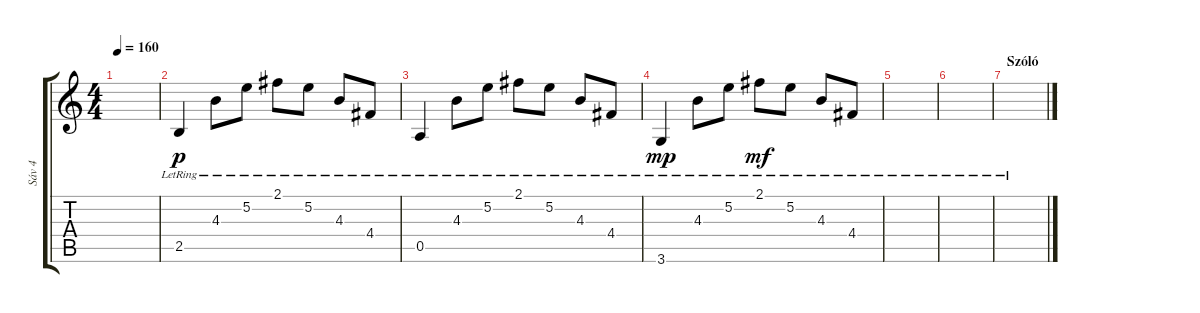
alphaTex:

\track ("Sáv 4" "Sáv 4") {instrument acousticguitarnylon}
\staff {score tabs}
\tuning (E4 B3 G3 D3 A2 E2) {hide}
\ts (4 4)
\tempo 160
\clef g2
\ks c
|
2.5{lr}.4{dy p} 4.3{lr}.8 5.2{lr}.8 2.1{lr}.8 5.2{lr}.8 4.3{lr}.8 4.4{lr}.8 |
0.5{lr}.4 4.3{lr}.8 5.2{lr}.8 2.1{lr}.8 5.2{lr}.8 4.3{lr}.8 4.4{lr}.8 |
3.6{lr}.4{dy mp} 4.3{lr}.8 5.2{lr}.8 2.1{lr}.8{dy mf} 5.2{lr}.8 4.3{lr}.8 4.4{lr}.8 |
|
|
\section ("" "Szóló")
